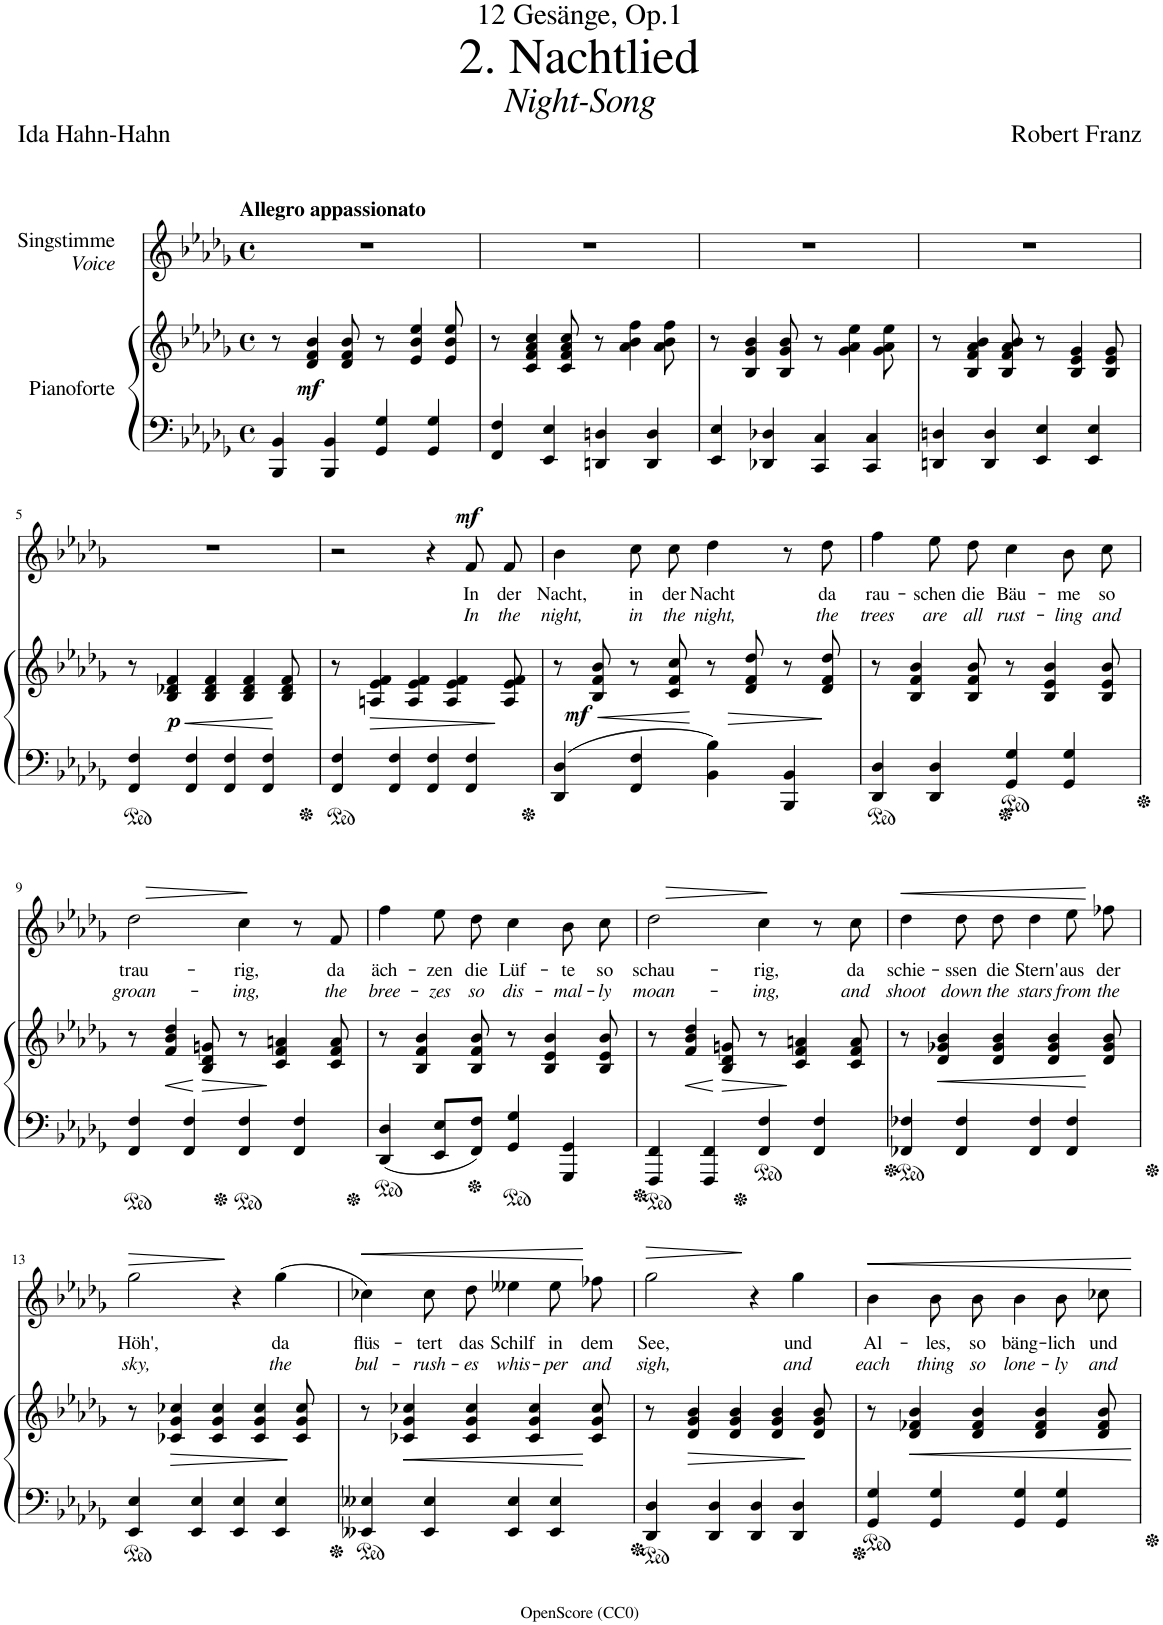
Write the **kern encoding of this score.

**kern	**kern	**dynam	**kern	**text	**text	**dynam
*part2	*part2	*part2	*part1	*part1	*part1	*part1
*staff3	*staff2	*staff2/3	*staff1	*staff1	*staff1	*staff1
*I"Pianoforte	*	*	*I"Singstimme Voice	*	*	*
*I'Pno	*	*	*	*	*	*
*clefF4	*clefG2	*	*clefG2	*	*	*
*k[b-e-a-d-g-]	*k[b-e-a-d-g-]	*	*k[b-e-a-d-g-]	*	*	*
*M4/4	*M4/4	*	*M4/4	*	*	*
*met(c)	*met(c)	*	*met(c)	*	*	*
=1	=1	=1	=1	=1	=1	=1
!	!	!	!LO:TX:a:B:t=Allegro appassionato	!	!	!
4BBB-/ 4BB-/	8r	.	1r	.	.	.
!	!	!LO:DY:b	!	!	!	!
.	4d-/ 4f/ 4b-/	mf	.	.	.	.
4BBB-/ 4BB-/	.	.	.	.	.	.
.	8d-/ 8f/ 8b-/	.	.	.	.	.
4GG-/ 4G-/	8r	.	.	.	.	.
.	4e-/ 4b-/ 4ee-/	.	.	.	.	.
4GG-/ 4G-/	.	.	.	.	.	.
.	8e-/ 8b-/ 8ee-/	.	.	.	.	.
=2	=2	=2	=2	=2	=2	=2
4FF/ 4F/	8r	.	1r	.	.	.
.	4c/ 4f/ 4a-/ 4cc/	.	.	.	.	.
4EE-/ 4E-/	.	.	.	.	.	.
.	8c/ 8f/ 8a-/ 8cc/	.	.	.	.	.
4DDn/ 4Dn/	8r	.	.	.	.	.
.	4a-\ 4b-\ 4ff\	.	.	.	.	.
4DD/ 4D/	.	.	.	.	.	.
.	8a-\ 8b-\ 8ff\	.	.	.	.	.
=3	=3	=3	=3	=3	=3	=3
4EE-/ 4E-/	8r	.	1r	.	.	.
.	4B-/ 4g-/ 4b-/	.	.	.	.	.
4DD-X/ 4D-X/	.	.	.	.	.	.
.	8B-/ 8g-/ 8b-/	.	.	.	.	.
4CC/ 4C/	8r	.	.	.	.	.
.	4g-\ 4a-\ 4ee-\	.	.	.	.	.
4CC/ 4C/	.	.	.	.	.	.
.	8g-\ 8a-\ 8ee-\	.	.	.	.	.
=4	=4	=4	=4	=4	=4	=4
4DDn/ 4Dn/	8r	.	1r	.	.	.
.	4B-/ 4f/ 4a-/ 4b-/	.	.	.	.	.
4DD/ 4D/	.	.	.	.	.	.
.	8B-/ 8f/ 8a-/ 8b-/	.	.	.	.	.
4EE-/ 4E-/	8r	.	.	.	.	.
.	4B-/ 4e-/ 4g-/	.	.	.	.	.
4EE-/ 4E-/	.	.	.	.	.	.
.	8B-/ 8e-/ 8g-/	.	.	.	.	.
!!LO:LB:g=z
=5	=5	=5	=5	=5	=5	=5
4FF/ 4F/	8r	.	1r	.	.	.
!	!	!LO:HP:b	!	!	!	!
!	!	!LO:DY:n=1:b	!	!	!	!
.	4B-/ 4d-X/ 4f/	< p	.	.	.	.
4FF/ 4F/	.	.	.	.	.	.
.	4B-/ 4d-/ 4f/	.	.	.	.	.
4FF/ 4F/	.	.	.	.	.	.
.	4B-/ 4d-/ 4f/	.	.	.	.	.
4FF/ 4F/	.	.	.	.	.	.
.	8B-/ 8d-/ 8f/	[	.	.	.	.
=6	=6	=6	=6	=6	=6	=6
4FF/ 4F/	8r	.	2r	.	.	.
!	!	!LO:HP:b	!	!	!	!
.	4An/ 4e-/ 4f/	>	.	.	.	.
4FF/ 4F/	.	.	.	.	.	.
.	4A/ 4e-/ 4f/	.	.	.	.	.
4FF/ 4F/	.	.	4r	.	.	.
.	4A/ 4e-/ 4f/	.	.	.	.	.
!	!	!	!	!LO:LY:b	!LO:LY:b	!LO:DY:a
4FF/ 4F/	.	.	8f/L	In	In	mf
!	!	!	!	!LO:LY:b	!LO:LY:b	!
.	8A/ 8e-/ 8f/	]	8f/J	der	the	.
=7	=7	=7	=7	=7	=7	=7
!	!	!	!	!LO:LY:b	!LO:LY:b	!
4DD-/ 4D-/	8r	.	4b-\	Nacht,	night,	.
!	!	!LO:HP:b	!	!	!	!
!	!	!LO:DY:n=1:b	!	!	!	!
.	8B-/ 8f/ 8b-/	< mf	.	.	.	.
!	!	!	!	!LO:LY:b	!LO:LY:b	!
4FF/ 4F/	8r	.	8cc\L	in	in	.
!	!	!	!	!LO:LY:b	!LO:LY:b	!
.	8c/ 8f/ 8cc/	.	8cc\J	der	the	.
!	!	!	!	!LO:LY:b	!LO:LY:b	!
4BB-\ 4B-\	8r	[	4dd-\	Nacht	night,	.
!	!	!LO:HP:b	!	!	!	!
.	8d-/ 8f/ 8dd-/	>	.	.	.	.
4BBB-/ 4BB-/	8r	.	8r	.	.	.
!	!	!	!	!LO:LY:b	!LO:LY:b	!
.	8d-/ 8f/ 8dd-/	]	8dd-\	da	the	.
=8	=8	=8	=8	=8	=8	=8
!	!	!	!	!LO:LY:b	!LO:LY:b	!
4DD-/ 4D-/	8r	.	4ff\	rau-	trees	.
.	4B-/ 4f/ 4b-/	.	.	.	.	.
!	!	!	!	!LO:LY:b	!LO:LY:b	!
4DD-/ 4D-/	.	.	8ee-\L	-schen	are	.
!	!	!	!	!LO:LY:b	!LO:LY:b	!
.	8B-/ 8f/ 8b-/	.	8dd-\J	die	all	.
!	!	!	!	!LO:LY:b	!LO:LY:b	!
4GG-/ 4G-/	8r	.	4cc\	Bäu-	rust-	.
.	4B-/ 4e-/ 4b-/	.	.	.	.	.
!	!	!	!	!LO:LY:b	!LO:LY:b	!
4GG-/ 4G-/	.	.	8b-\L	-me	-ling	.
!	!	!	!	!LO:LY:b	!LO:LY:b	!
.	8B-/ 8e-/ 8b-/	.	8cc\J	so	and	.
!!LO:LB:g=z
=9	=9	=9	=9	=9	=9	=9
!	!	!	!	!LO:LY:b	!LO:LY:b	!LO:HP:b
4FF/ 4F/	8r	.	2dd-\	trau-	groan-	>
!	!	!LO:HP:b	!	!	!	!
.	4f/ 4b-/ 4dd-/	<	.	.	.	.
4FF/ 4F/	.	.	.	.	.	.
!	!	!LO:HP:n=1:b	!	!	!	!
.	8B-/ 8d-/ 8gn/	[ >	.	.	.	.
!	!	!	!	!LO:LY:b	!LO:LY:b	!
4FF/ 4F/	8r	.	4cc\	-rig,	-ing,	]
.	4c/ 4f/ 4an/	]	.	.	.	.
4FF/ 4F/	.	.	8r	.	.	.
!	!	!	!	!LO:LY:b	!LO:LY:b	!
.	8c/ 8f/ 8a/	.	8f/	da	the	.
=10	=10	=10	=10	=10	=10	=10
!	!	!	!	!LO:LY:b	!LO:LY:b	!
4DD-/ 4D-/	8r	.	4ff\	äch-	bree-	.
.	4B-/ 4f/ 4b-/	.	.	.	.	.
!	!	!	!	!LO:LY:b	!LO:LY:b	!
8EE-/ 8E-/L	.	.	8ee-\L	-zen	-zes	.
!	!	!	!	!LO:LY:b	!LO:LY:b	!
8FF/ 8F/J	8B-/ 8f/ 8b-/	.	8dd-\J	die	so	.
!	!	!	!	!LO:LY:b	!LO:LY:b	!
4GG-/ 4G-/	8r	.	4cc\	Lüf-	dis-	.
.	4B-/ 4e-/ 4b-/	.	.	.	.	.
!	!	!	!	!LO:LY:b	!LO:LY:b	!
4GGG-/ 4GG-/	.	.	8b-\L	-te	-mal-	.
!	!	!	!	!LO:LY:b	!LO:LY:b	!
.	8B-/ 8e-/ 8b-/	.	8cc\J	so	-ly	.
=11	=11	=11	=11	=11	=11	=11
!	!	!	!	!LO:LY:b	!LO:LY:b	!LO:HP:b
4FFF/ 4FF/	8r	.	2dd-\	schau-	moan-	>
!	!	!LO:HP:b	!	!	!	!
.	4f/ 4b-/ 4dd-/	<	.	.	.	.
4FFF/ 4FF/	.	.	.	.	.	.
!	!	!LO:HP:n=1:b	!	!	!	!
.	8B-/ 8d-/ 8gn/	[ >	.	.	.	.
!	!	!	!	!LO:LY:b	!LO:LY:b	!
4FF/ 4F/	8r	.	4cc\	-rig,	-ing,	]
.	4c/ 4f/ 4an/	]	.	.	.	.
4FF/ 4F/	.	.	8r	.	.	.
!	!	!	!	!LO:LY:b	!LO:LY:b	!
.	8c/ 8f/ 8a/	.	8cc\	da	and	.
=12	=12	=12	=12	=12	=12	=12
!	!	!	!	!LO:LY:b	!LO:LY:b	!LO:HP:b
4FF-X/ 4F-X/	8r	.	4dd-\	schie-	shoot	<
!	!	!LO:HP:b	!	!	!	!
.	4d-/ 4g-X/ 4b-/	<	.	.	.	.
!	!	!	!	!LO:LY:b	!LO:LY:b	!
4FF-/ 4F-/	.	.	8dd-\L	-ssen	down	.
!	!	!	!	!LO:LY:b	!LO:LY:b	!
.	4d-/ 4g-/ 4b-/	.	8dd-\J	die	the	.
!	!	!	!	!LO:LY:b	!LO:LY:b	!
4FF-/ 4F-/	.	.	4dd-\	Stern'	stars	.
.	4d-/ 4g-/ 4b-/	.	.	.	.	.
!	!	!	!	!LO:LY:b	!LO:LY:b	!
4FF-/ 4F-/	.	.	8ee-\L	aus	from	.
!	!	!	!	!LO:LY:b	!LO:LY:b	!
.	8d-/ 8g-/ 8b-/	[	8ff-X\J	der	the	[
!!LO:LB:g=z
=13	=13	=13	=13	=13	=13	=13
!	!	!	!	!LO:LY:b	!LO:LY:b	!LO:HP:b
4EE-/ 4E-/	8r	.	2gg-\	Höh',	sky,	>
!	!	!LO:HP:b	!	!	!	!
.	4c-X/ 4g-/ 4cc-X/	>	.	.	.	.
4EE-/ 4E-/	.	.	.	.	.	.
.	4c-/ 4g-/ 4cc-/	.	.	.	.	.
4EE-/ 4E-/	.	.	4r	.	.	]
.	4c-/ 4g-/ 4cc-/	.	.	.	.	.
!	!	!	!	!LO:LY:b	!LO:LY:b	!
4EE-/ 4E-/	.	.	(4gg-\	da	the	.
.	8c-/ 8g-/ 8cc-/	]	.	.	.	.
=14	=14	=14	=14	=14	=14	=14
!	!	!	!	!LO:LY:b	!LO:LY:b	!LO:HP:b
4EE--X/ 4E--X/	8r	.	4cc-X\)	flüs-	bul-	<
!	!	!LO:HP:b	!	!	!	!
.	4c-X/ 4g-/ 4cc-X/	<	.	.	.	.
!	!	!	!	!LO:LY:b	!LO:LY:b	!
4EE--/ 4E--/	.	.	8cc-\L	-tert	-rush-	.
!	!	!	!	!LO:LY:b	!LO:LY:b	!
.	4c-/ 4g-/ 4cc-/	.	8dd-\J	das	-es	.
!	!	!	!	!LO:LY:b	!LO:LY:b	!
4EE--/ 4E--/	.	.	4ee--X\	Schilf	whis-	.
.	4c-/ 4g-/ 4cc-/	.	.	.	.	.
!	!	!	!	!LO:LY:b	!LO:LY:b	!
4EE--/ 4E--/	.	.	8ee--\L	in	-per	.
!	!	!	!	!LO:LY:b	!LO:LY:b	!
.	8c-/ 8g-/ 8cc-/	[	8ff-X\J	dem	and	[
=15	=15	=15	=15	=15	=15	=15
!	!	!	!	!LO:LY:b	!LO:LY:b	!LO:HP:b
4DD-/ 4D-/	8r	.	2gg-\	See,	sigh,	>
!	!	!LO:HP:b	!	!	!	!
.	4d-/ 4g-/ 4b-/	>	.	.	.	.
4DD-/ 4D-/	.	.	.	.	.	.
.	4d-/ 4g-/ 4b-/	.	.	.	.	.
4DD-/ 4D-/	.	.	4r	.	.	]
.	4d-/ 4g-/ 4b-/	.	.	.	.	.
!	!	!	!	!LO:LY:b	!LO:LY:b	!
4DD-/ 4D-/	.	.	4gg-\	und	and	.
.	8d-/ 8g-/ 8b-/	]	.	.	.	.
=16	=16	=16	=16	=16	=16	=16
!	!	!	!	!LO:LY:b	!LO:LY:b	!LO:HP:b
4GG-/ 4G-/	8r	.	4b-\	Al-	each	<
!	!	!LO:HP:b	!	!	!	!
.	4d-/ 4f-X/ 4b-/	<	.	.	.	.
!	!	!	!	!LO:LY:b	!LO:LY:b	!
4GG-/ 4G-/	.	.	8b-\L	-les,	thing	.
!	!	!	!	!LO:LY:b	!LO:LY:b	!
.	4d-/ 4f-/ 4b-/	.	8b-\J	so	so	.
!	!	!	!	!LO:LY:b	!LO:LY:b	!
4GG-/ 4G-/	.	.	4b-\	bäng-	lone-	.
.	4d-/ 4f-/ 4b-/	.	.	.	.	.
!	!	!	!	!LO:LY:b	!LO:LY:b	!
4GG-/ 4G-/	.	.	8b-\L	-lich	-ly	.
!	!	!	!	!LO:LY:b	!LO:LY:b	!
.	8d-/ 8f-/ 8b-/	.	8cc-X\J	und	and	.
.	.	[	.	.	.	[
=	=	=	=	=	=	=
*-	*-	*-	*-	*-	*-	*-
